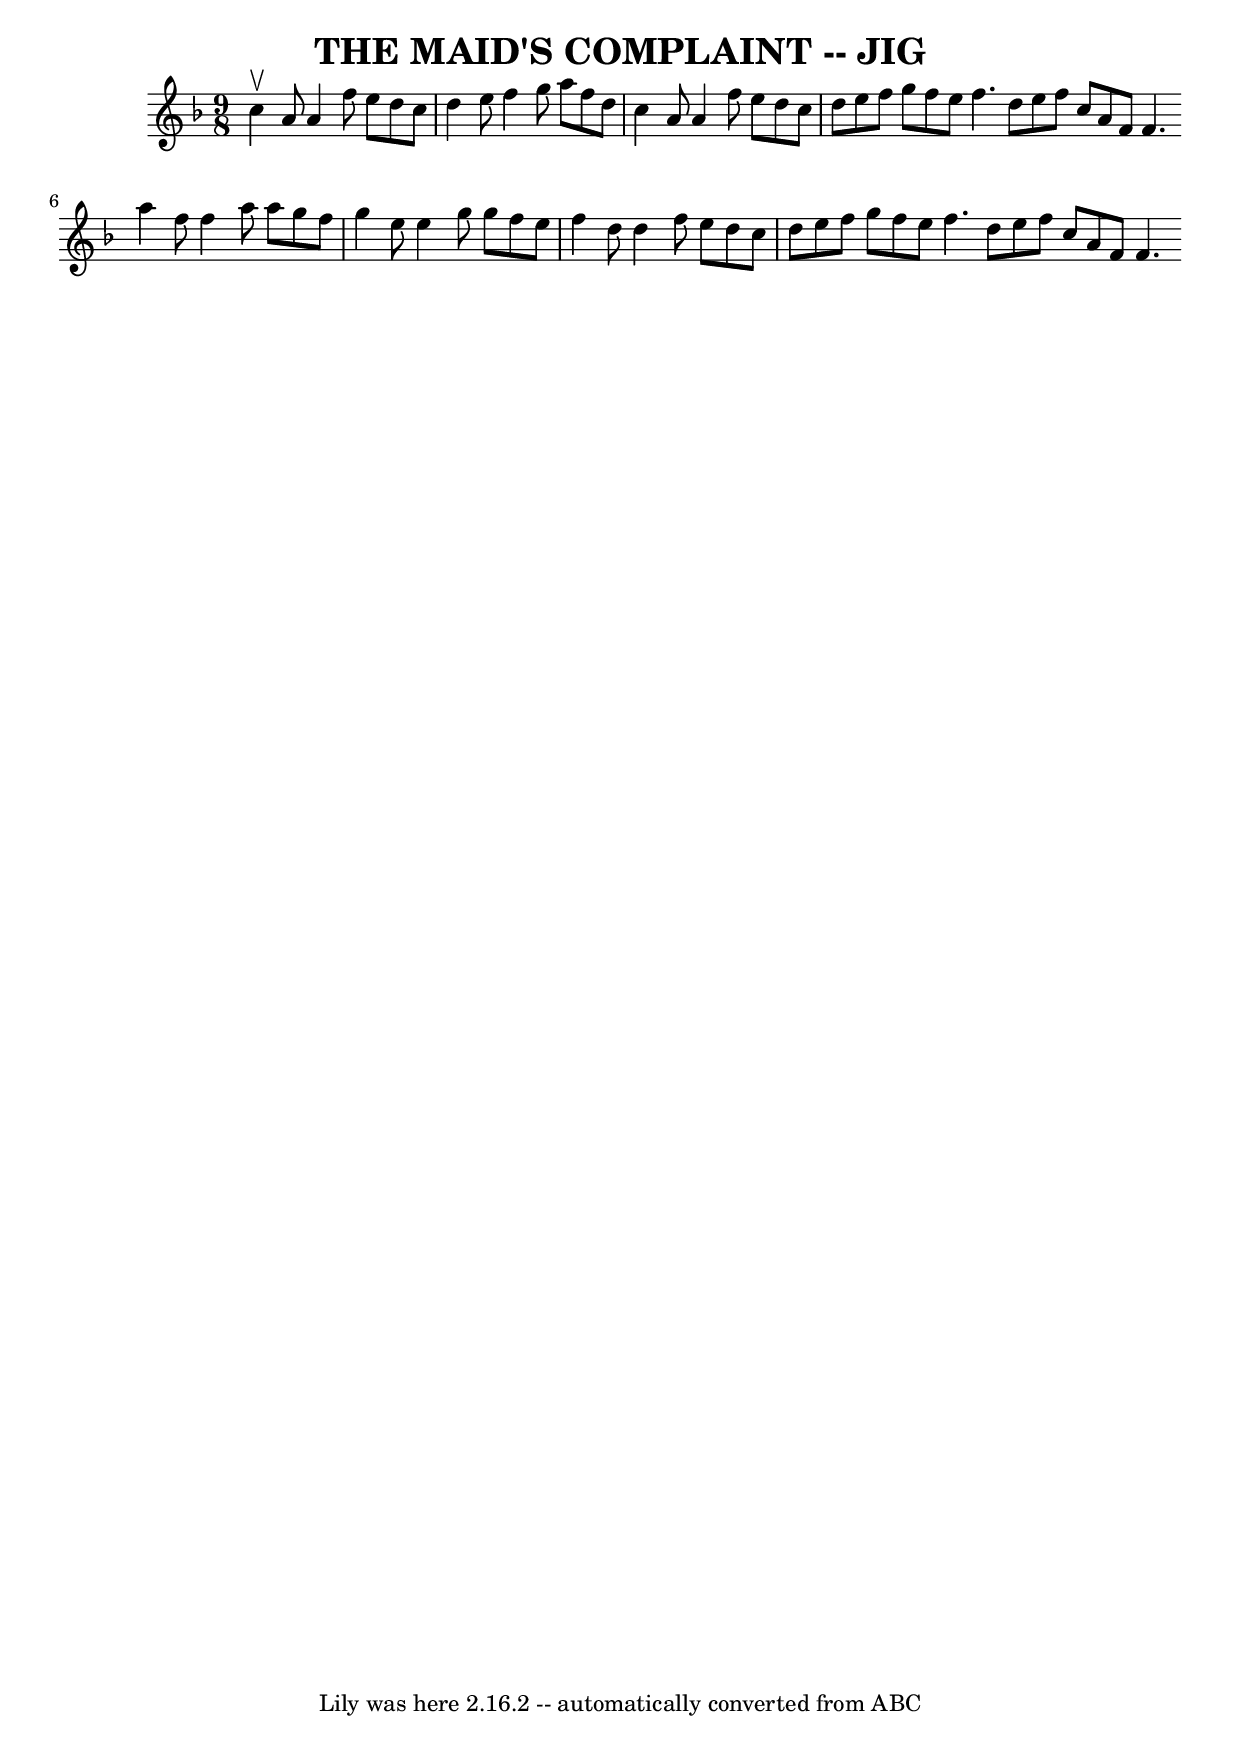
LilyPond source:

\version "2.16.2"
\include "Mammoth.ily"
\header {
  %% book = "Ryan's Mammoth Collection of Fiddle Tunes"
  crossRefNumber = "1"
  footnotes = ""
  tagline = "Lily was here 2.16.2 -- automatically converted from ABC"
  title = "THE MAID'S COMPLAINT -- JIG"

}
voicedefault =  {


  \time 9/8 
  \key f \major   c''4^\upbow a'8 a'4 f''8 e''8 d''8 c''8      |
  d''4 e''8 f''4 g''8 a''8 f''8 d''8     |
  c''4 a'8 a'4 f''8 e''8 d''8 c''8    |
  d''8 e''8 f''8 g''8 f''8 e''8 f''4.    \bar ": |" d''8 e''8 f''8 c''8 a'8 f'8 f'4.    \bar "|."     \bar " |:" a''4 f''8 f''4 a''8 a''8 g''8 f''8     |
  g''4 e''8 e''4 g''8 g''8 f''8 e''8     |
  f''4 d''8 d''4 f''8 e''8 d''8 c''8     |
  d''8 e''8 f''8 g''8 f''8 e''8 f''4.    \bar ": |" d''8 e''8 f''8 c''8 a'8 f'8 f'4.       \bar " |."   

}

\score{
  <<

    \context Staff="default"
    {
      \voicedefault 
      
    }

  >>
  \layout {
    
  }
  \midi {
  }

}
